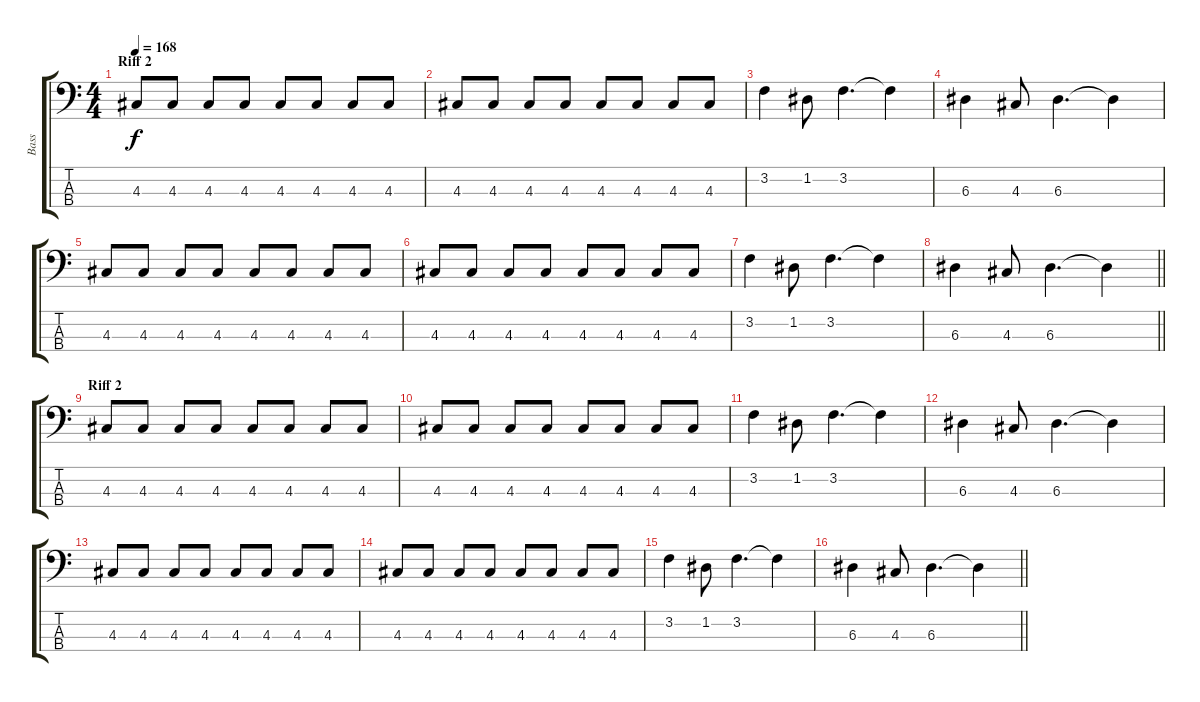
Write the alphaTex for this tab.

\track ("Bass" "Bass") {instrument electricbasspick}
\staff {score tabs}
\tuning (G2 D2 A1 E1) {hide}
\ts (4 4)
\section ("" "Riff 2")
\tempo 168
\clef f4
\ks c
4.3.8{dy f} 4.3.8 4.3.8 4.3.8 4.3.8 4.3.8 4.3.8 4.3.8 |
4.3.8 4.3.8 4.3.8 4.3.8 4.3.8 4.3.8 4.3.8 4.3.8 |
3.2.4 1.2.8 3.2.4{d} 3.2{t}.4 |
6.3.4 4.3.8 6.3.4{d} 6.3{t}.4 |
4.3.8 4.3.8 4.3.8 4.3.8 4.3.8 4.3.8 4.3.8 4.3.8 |
4.3.8 4.3.8 4.3.8 4.3.8 4.3.8 4.3.8 4.3.8 4.3.8 |
3.2.4 1.2.8 3.2.4{d} 3.2{t}.4 |
\barLineRight lightlight
6.3.4 4.3.8 6.3.4{d} 6.3{t}.4 |
\section ("" "Riff 2")
4.3.8 4.3.8 4.3.8 4.3.8 4.3.8 4.3.8 4.3.8 4.3.8 |
4.3.8 4.3.8 4.3.8 4.3.8 4.3.8 4.3.8 4.3.8 4.3.8 |
3.2.4 1.2.8 3.2.4{d} 3.2{t}.4 |
6.3.4 4.3.8 6.3.4{d} 6.3{t}.4 |
4.3.8 4.3.8 4.3.8 4.3.8 4.3.8 4.3.8 4.3.8 4.3.8 |
4.3.8 4.3.8 4.3.8 4.3.8 4.3.8 4.3.8 4.3.8 4.3.8 |
3.2.4 1.2.8 3.2.4{d} 3.2{t}.4 |
\barLineRight lightlight
6.3.4 4.3.8 6.3.4{d} 6.3{t}.4
